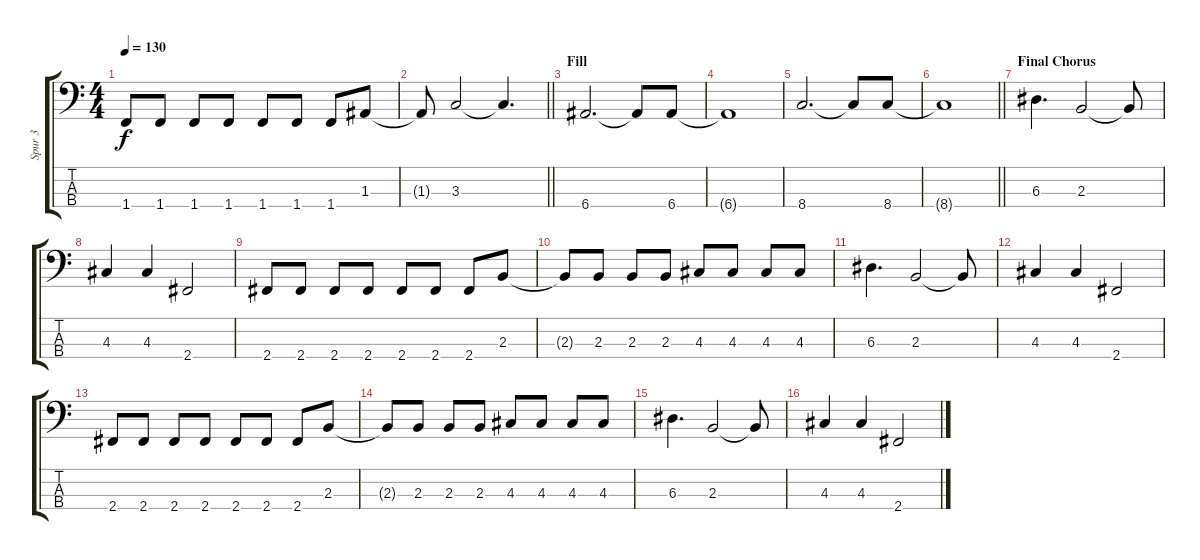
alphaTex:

\track ("Spur 3" "Spur 3") {instrument electricbassfinger}
\staff {score tabs}
\tuning (G2 D2 A1 E1) {hide}
\ts (4 4)
\tempo 130
\clef f4
\ks c
1.4.8{dy f} 1.4.8 1.4.8 1.4.8 1.4.8 1.4.8 1.4.8 1.3.8 |
\barLineRight lightlight
1.3{t}.8 3.3.2 3.3{t}.4{d} |
\section ("" "Fill")
6.4.2{d} 6.4{t}.8 6.4.8 |
6.4{t}.1 |
8.4.2{d} 8.4{t}.8 8.4.8 |
\barLineRight lightlight
8.4{t}.1 |
\section ("" "Final Chorus")
6.3.4{d} 2.3.2 2.3{t}.8 |
4.3.4 4.3.4 2.4.2 |
2.4.8 2.4.8 2.4.8 2.4.8 2.4.8 2.4.8 2.4.8 2.3.8 |
2.3{t}.8 2.3.8 2.3.8 2.3.8 4.3.8 4.3.8 4.3.8 4.3.8 |
6.3.4{d} 2.3.2 2.3{t}.8 |
4.3.4 4.3.4 2.4.2 |
2.4.8 2.4.8 2.4.8 2.4.8 2.4.8 2.4.8 2.4.8 2.3.8 |
2.3{t}.8 2.3.8 2.3.8 2.3.8 4.3.8 4.3.8 4.3.8 4.3.8 |
6.3.4{d} 2.3.2 2.3{t}.8 |
4.3.4 4.3.4 2.4.2
